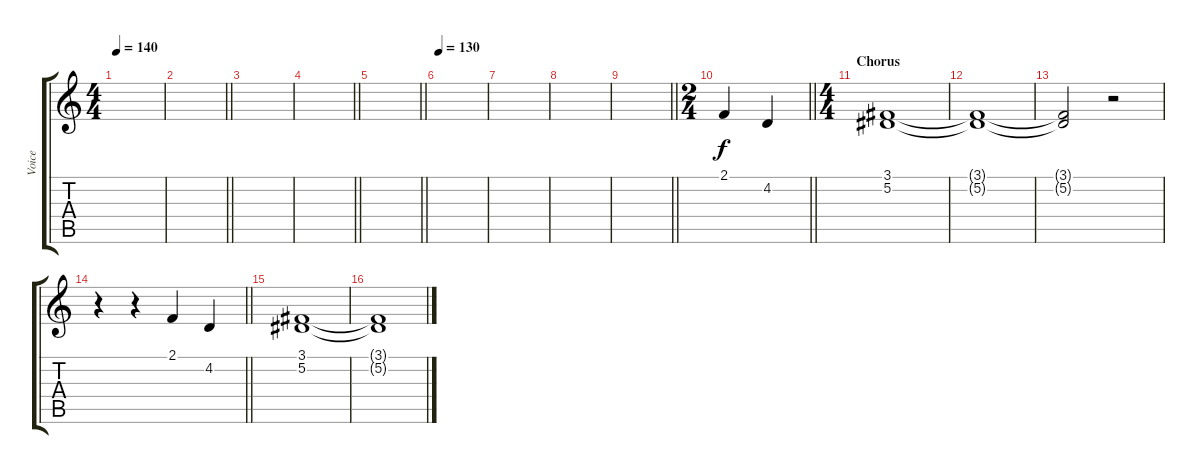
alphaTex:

\track ("Voice" "Voice") {instrument lead6voice}
\staff {score tabs}
\tuning (Eb4 Bb3 Gb3 Db3 Ab2 Eb2) {hide}
\ts (4 4)
\tempo 140
\clef g2
\ks c
|
\barLineRight lightlight
|
|
\barLineRight lightlight
|
\barLineRight lightlight
|
\tempo 130
|
|
|
\barLineRight lightlight
|
\ts (2 4)
\barLineRight lightlight
2.1.4 4.2.4 |
\ts (4 4)
\section ("" "Chorus")
(3.1 5.2).1 |
(3.1{t} 5.2{t}).1 |
(3.1{t} 5.2{t}).2 r.2 |
\barLineRight lightlight
r.4 r.4 2.1.4 4.2.4 |
(3.1 5.2).1 |
(3.1{t} 5.2{t}).1
